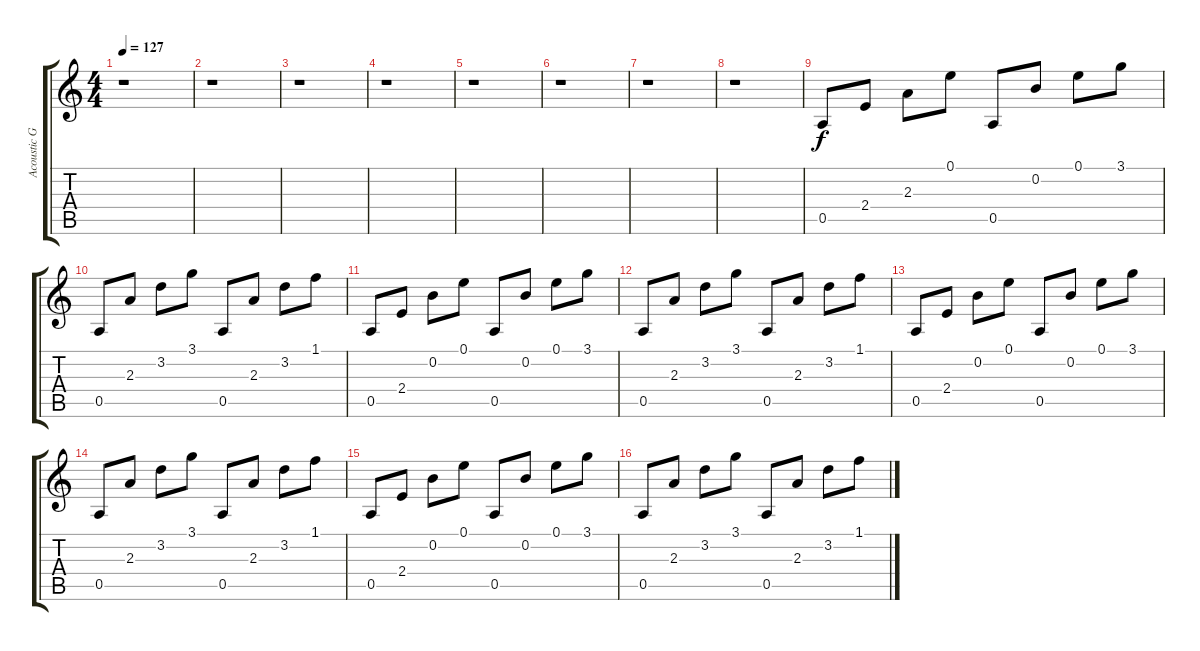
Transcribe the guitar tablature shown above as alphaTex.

\track ("Acoustic Guitar (steel)   " "Acoustic G") {instrument acousticguitarsteel}
\staff {score tabs}
\tuning (E4 B3 G3 D3 A2 E2) {hide}
\ts (4 4)
\tempo 127
\clef g2
\ks c
r.1{dy f} |
r.1 |
r.1 |
r.1 |
r.1 |
r.1 |
r.1 |
r.1 |
0.5.8 2.4.8 2.3.8 0.1.8 0.5.8 0.2.8 0.1.8 3.1.8 |
0.5.8 2.3.8 3.2.8 3.1.8 0.5.8 2.3.8 3.2.8 1.1.8 |
0.5.8 2.4.8 0.2.8 0.1.8 0.5.8 0.2.8 0.1.8 3.1.8 |
0.5.8 2.3.8 3.2.8 3.1.8 0.5.8 2.3.8 3.2.8 1.1.8 |
0.5.8 2.4.8 0.2.8 0.1.8 0.5.8 0.2.8 0.1.8 3.1.8 |
0.5.8 2.3.8 3.2.8 3.1.8 0.5.8 2.3.8 3.2.8 1.1.8 |
0.5.8 2.4.8 0.2.8 0.1.8 0.5.8 0.2.8 0.1.8 3.1.8 |
0.5.8 2.3.8 3.2.8 3.1.8 0.5.8 2.3.8 3.2.8 1.1.8
